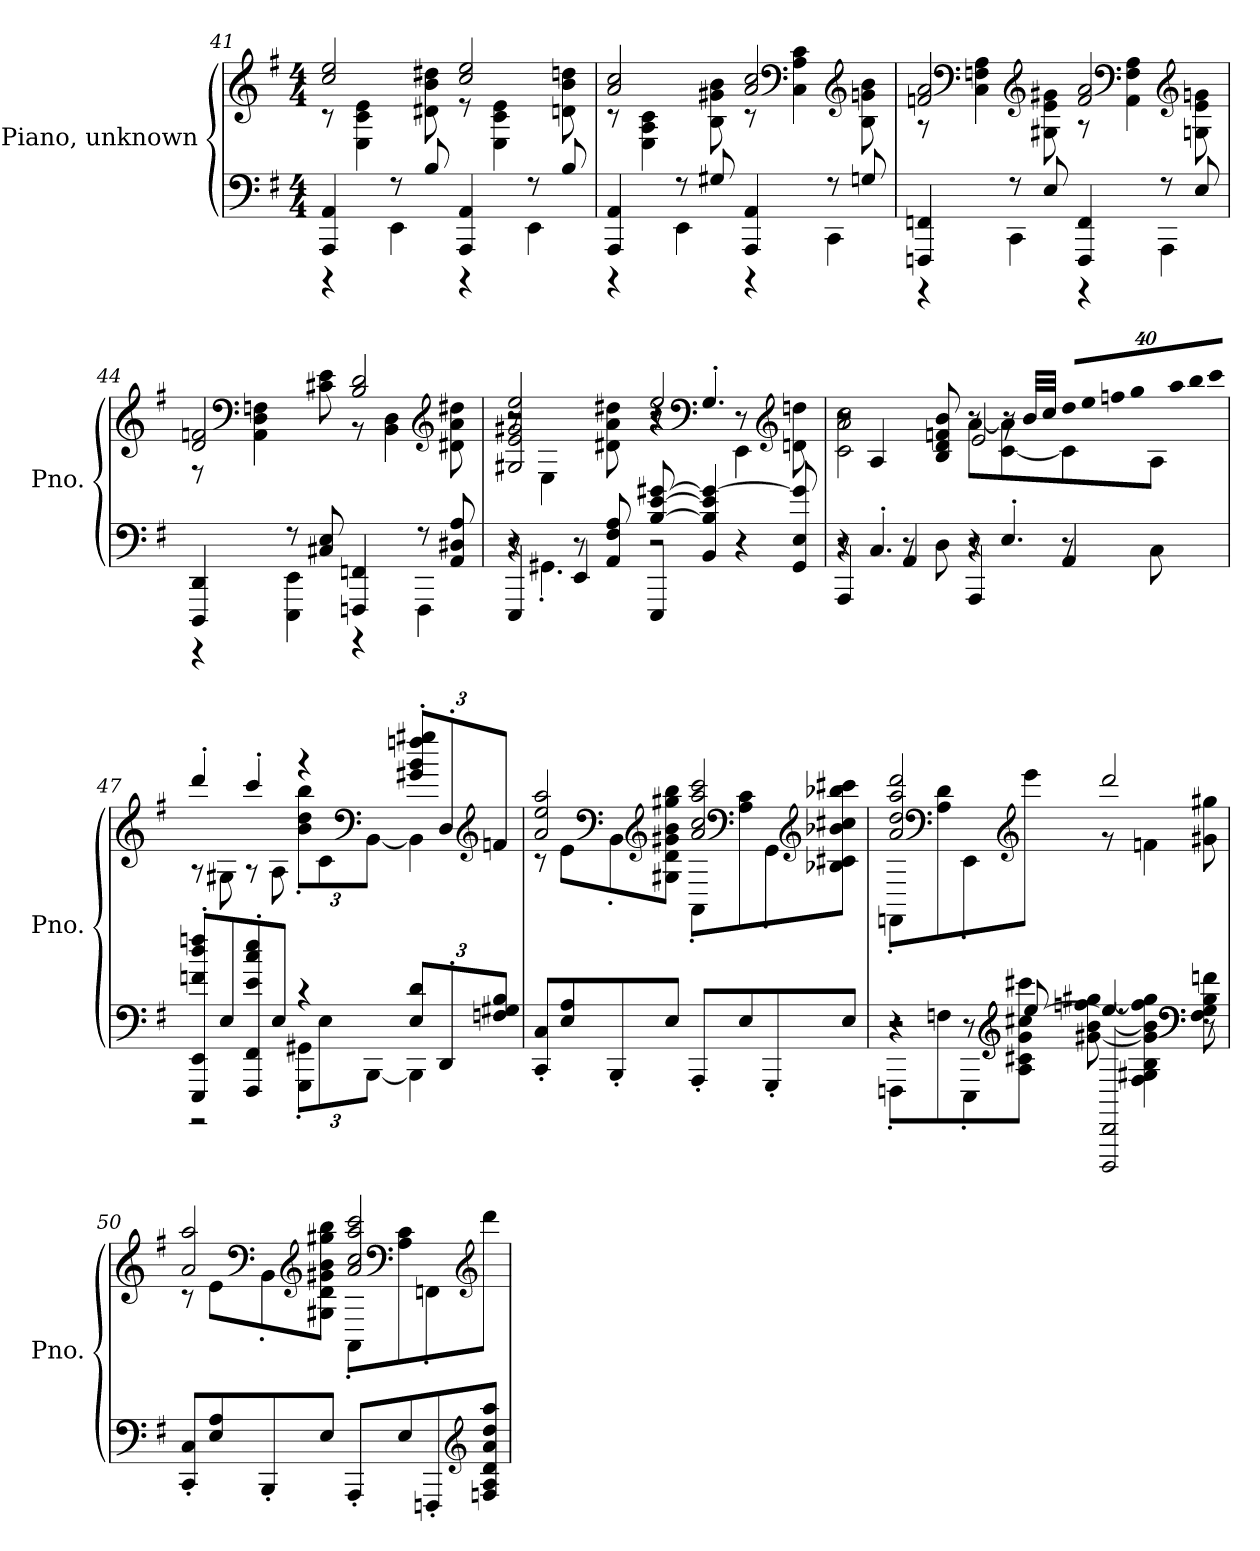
**kern	**kern
*part1	*part1
*staff2	*staff1
*I"Piano, unknown	*
*I'Pno.	*
!!LO:PB:g=z
*clefF4	*clefG2
*k[f#]	*k[f#]
*M4/4	*M4/4
=41	=41
*^	*^
4AAA/ 4AA/	4r	2cc/ 2ee/	8r
.	.	.	4E\ 4c\ 4e\
8r	4EE\	.	.
8B/	.	.	8d#X\ 8b\ 8dd#X\
4AAA/ 4AA/	4r	2cc/ 2ee/	8r
.	.	.	4E\ 4c\ 4e\
8r	4EE\	.	.
8B/	.	.	8dn\ 8b\ 8ddn\
=42	=42	=42	=42
4AAA/ 4AA/	4r	2a/ 2cc/	8r
.	.	.	4E\ 4A\ 4c\
8r	4EE\	.	.
8G#X/	.	.	8B\ 8g#X\ 8b\
4AAA/ 4AA/	4r	2a/ 2cc/	8r
*	*	*clefF4	*
.	.	.	4C\ 4A\ 4c\
8r	4CC\	.	.
*	*	*clefG2	*
8Gn/	.	.	8B\ 8gn\ 8b\
=43	=43	=43	=43
4FFFn/ 4FFn/	4r	2fn/ 2a/	8r
*	*	*clefF4	*
.	.	.	4C\ 4Fn\ 4A\
8r	4CC\	.	.
*	*	*clefG2	*
8E/	.	.	8G#X\ 8e\ 8g#X\
4FFF/ 4FF/	4r	2f/ 2a/	8r
*	*	*clefF4	*
.	.	.	4AA\ 4F\ 4A\
8r	4AAA\	.	.
*	*	*clefG2	*
8E/	.	.	8Gn\ 8e\ 8gn\
!!LO:LB:g=z	!!
=44	=44	=44	=44
4DDD/ 4DD/	4r	2d/ 2fn/	8r
*	*	*clefF4	*
.	.	.	4AA\ 4D\ 4Fn\
8r	4EEE\ 4EE\	.	.
8C#X/ 8E/	.	.	8c#X\ 8e\
4FFFn/ 4FFn/	4r	2B/ 2d/	8r
.	.	.	4BB\ 4D\
8r	4FFF\	.	.
*	*	*clefG2	*
8AA/ 8D#X/ 8A/	.	.	8d#X\ 8a\ 8dd#X\
=45	=45	=45	=45
*	*^	*^	*^
4r	8r	4EEE/	2G#X/ 2e/ 2g#X/ 2ee/	8r	2r	2r
.	4.GG#X'\	.	.	4E\	.	.
8r	.	4EE/	.	.	.	.
8AA/ 8F#/ 8A/	.	.	.	8d#X\ 8a\ 8dd#X\	.	.
[8B/ [8e/ [8g#X/	2r	4EEE/	2ee/	4r	8r	4r
*	*	*	*clefF4	*	*	*
4BB/ 4B/] 4e/] 4g#/_	.	.	.	.	4.G#'/	.
.	.	4r	.	8r	.	4EE\
*	*	*	*clefG2	*	*	*
8GG#/ 8E/ 8g#/]	.	.	.	8dn\ 8ddn\	.	.
*	*	*	*	*	*v	*v
!!LO:LB:g=z
=46	=46	=46	=46	=46	=46
8r	4r	4AAA/	8r	2c\ 2a\ 2cc\	2r
4.C'/	.	.	4A/	.	.
.	8r	4AA/	.	.	.
.	8D\	.	8B/ 8d/ 8fn/ 8b/	.	.
8r	4r	4AAA/	8r	[8a\L	2e/
4.E'/	.	.	16r	[8c\ 8a\]	.
.	.	.	32b/LLL	.	.
.	.	.	32cc/JJJ	.	.
*	*	*	*Xbrackettup	*	*
!	!	!	!LO:N:vis=32	!	!
.	8r	4AA/	640%23dd/LLL	8c\]	.
!	!	!	!LO:N:vis=32	!	!
.	.	.	640%23ee/	.	.
!	!	!	!LO:N:vis=32	!	!
.	.	.	640%23ffn/	.	.
!	!	!	!LO:N:vis=32	!	!
.	.	.	640%23gg/	.	.
.	8C\	.	.	8A\J	.
!	!	!	!LO:N:vis=32	!	!
.	.	.	640%23aa/	.	.
!	!	!	!LO:N:vis=32	!	!
.	.	.	640%23bb/	.	.
!	!	!	!LO:N:vis=32	!	!
.	.	.	640%23ccc/JJJ	.	.
640ryy	640ryy	640ryy	.	640ryy	640ryy
*	*v	*v	*	*	*
*	*	*	*v	*v
=47	=47	=47	=47
8EEE/' 8EE/' 8fn/' 8dd/' 8ffn/'L	2r	4ddd'/	8r
8E/	.	.	8G#X\
8FFF#/' 8FF#/' 8e/' 8cc/' 8ee/'	.	4ccc'/	8r
8E/J	.	.	8A\
*	*Xbrackettup	*	*
4r	12GGG\' 12GG#X\'L	4r	12b\' 12dd\' 12bb\'L
.	12E\	.	12c\
*	*	*clefF4	*
.	[12BBB\J	.	[12BB\J
12E/ 12d/L	4BBB\]	12g#X/' 12b/' 12ffn/' 12gg#X/'L	4BB\]
12DD'/	.	12D'/	.
*	*	*clefG2	*
12Fn/ 12G#X/ 12B/J	.	12fn/J	.
*v	*v	*	*
!!LO:LB:g=z	!!
=48	=48	=48
8CC/' 8C/'L	2a/ 2ee/ 2aa/	8r
8E/ 8A/	.	8e\L
*	*clefF4	*
8BBB'/	.	8BB'\
*	*clefG2	*
8E/J	.	8G#X\ 8d\ 8g#X\ 8b\ 8gg#X\ 8bb\J
8AAA'/L	2a/ 2cc/ 2aa/ 2ccc/	8AA'\L
*	*clefF4	*
8E/	.	8A\ 8c\
8GGG'/	.	8GG'\
*	*clefG2	*
8E/J	.	8B-X\ 8c#X\ 8b-X\ 8cc#X\ 8bb-X\ 8ccc#X\J
=49	=49	=49
*^	*	*
*	*^	*	*
4r	8FFFn'\L	2r	2a/ 2dd/ 2aa/ 2ddd/	8FFn'\L
*	*	*	*clefF4	*
.	8Fn\	.	.	8A\ 8d\
8r	8EEE'\	.	.	8EE'\
*clefG2	*	*	*clefG2	*
[8ee/	8A\ 8c#X\ 8g\ 8cc#X\ 8ccc#X\J	.	.	8eee\J
4.ee/]	[8g#X\ [8b\ [8ffn\ [8gg#X\	2DDD/ 2DD/	2ddd/	8r
.	4F\ 4G#X\ 4B\ 4g#\] 4b\] 4ff\] 4gg#\]	.	.	4fn\
*clefF4	*	*	*	*
8r	8F\ 8G#\ 8B\ 8fn\	.	.	8g#X\ 8gg#X\
*v	*v	*v	*	*
!!LO:LB:g=z	!!
=50	=50	=50
8CC/' 8C/'L	2a/ 2aa/	8r
8E/ 8A/	.	8e\L
*	*clefF4	*
8BBB'/	.	8BB'\
*	*clefG2	*
8E/J	.	8G#X\ 8d\ 8g#X\ 8b\ 8gg#X\ 8bb\J
8AAA'/L	2a/ 2cc/ 2aa/ 2ccc/	8AA'\L
*	*clefF4	*
8E/	.	8A\ 8c\
8FFFn'/	.	8FFn'\
*clefG2	*clefG2	*
8Fn/ 8A/ 8d/ 8a/ 8dd/ 8aa/J	.	8ddd\J
*	*v	*v
=	=
*-	*-
